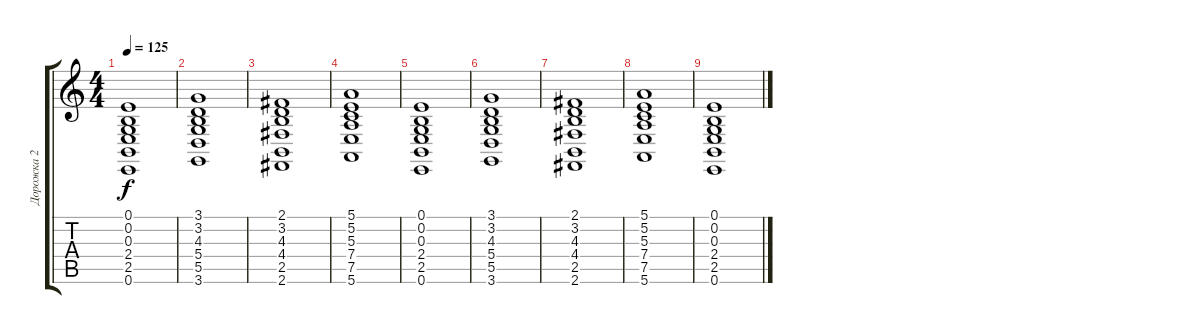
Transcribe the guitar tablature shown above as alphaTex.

\track ("Дорожка 2" "Дорожка 2") {instrument stringensemble1}
\staff {score tabs}
\tuning (E4 B3 G3 D3 A2 E2) {hide}
\ts (4 4)
\tempo 125
\clef g2
\ks c
(0.1 0.2 0.3 2.4 2.5 0.6).1{dy f} |
(3.1 3.2 4.3 5.4 5.5 3.6).1 |
(2.1 3.2 4.3 4.4 2.5 2.6).1 |
(5.1 5.2 5.3 7.4 7.5 5.6).1 |
(0.1 0.2 0.3 2.4 2.5 0.6).1 |
(3.1 3.2 4.3 5.4 5.5 3.6).1 |
(2.1 3.2 4.3 4.4 2.5 2.6).1 |
(5.1 5.2 5.3 7.4 7.5 5.6).1 |
(0.1 0.2 0.3 2.4 2.5 0.6).1
